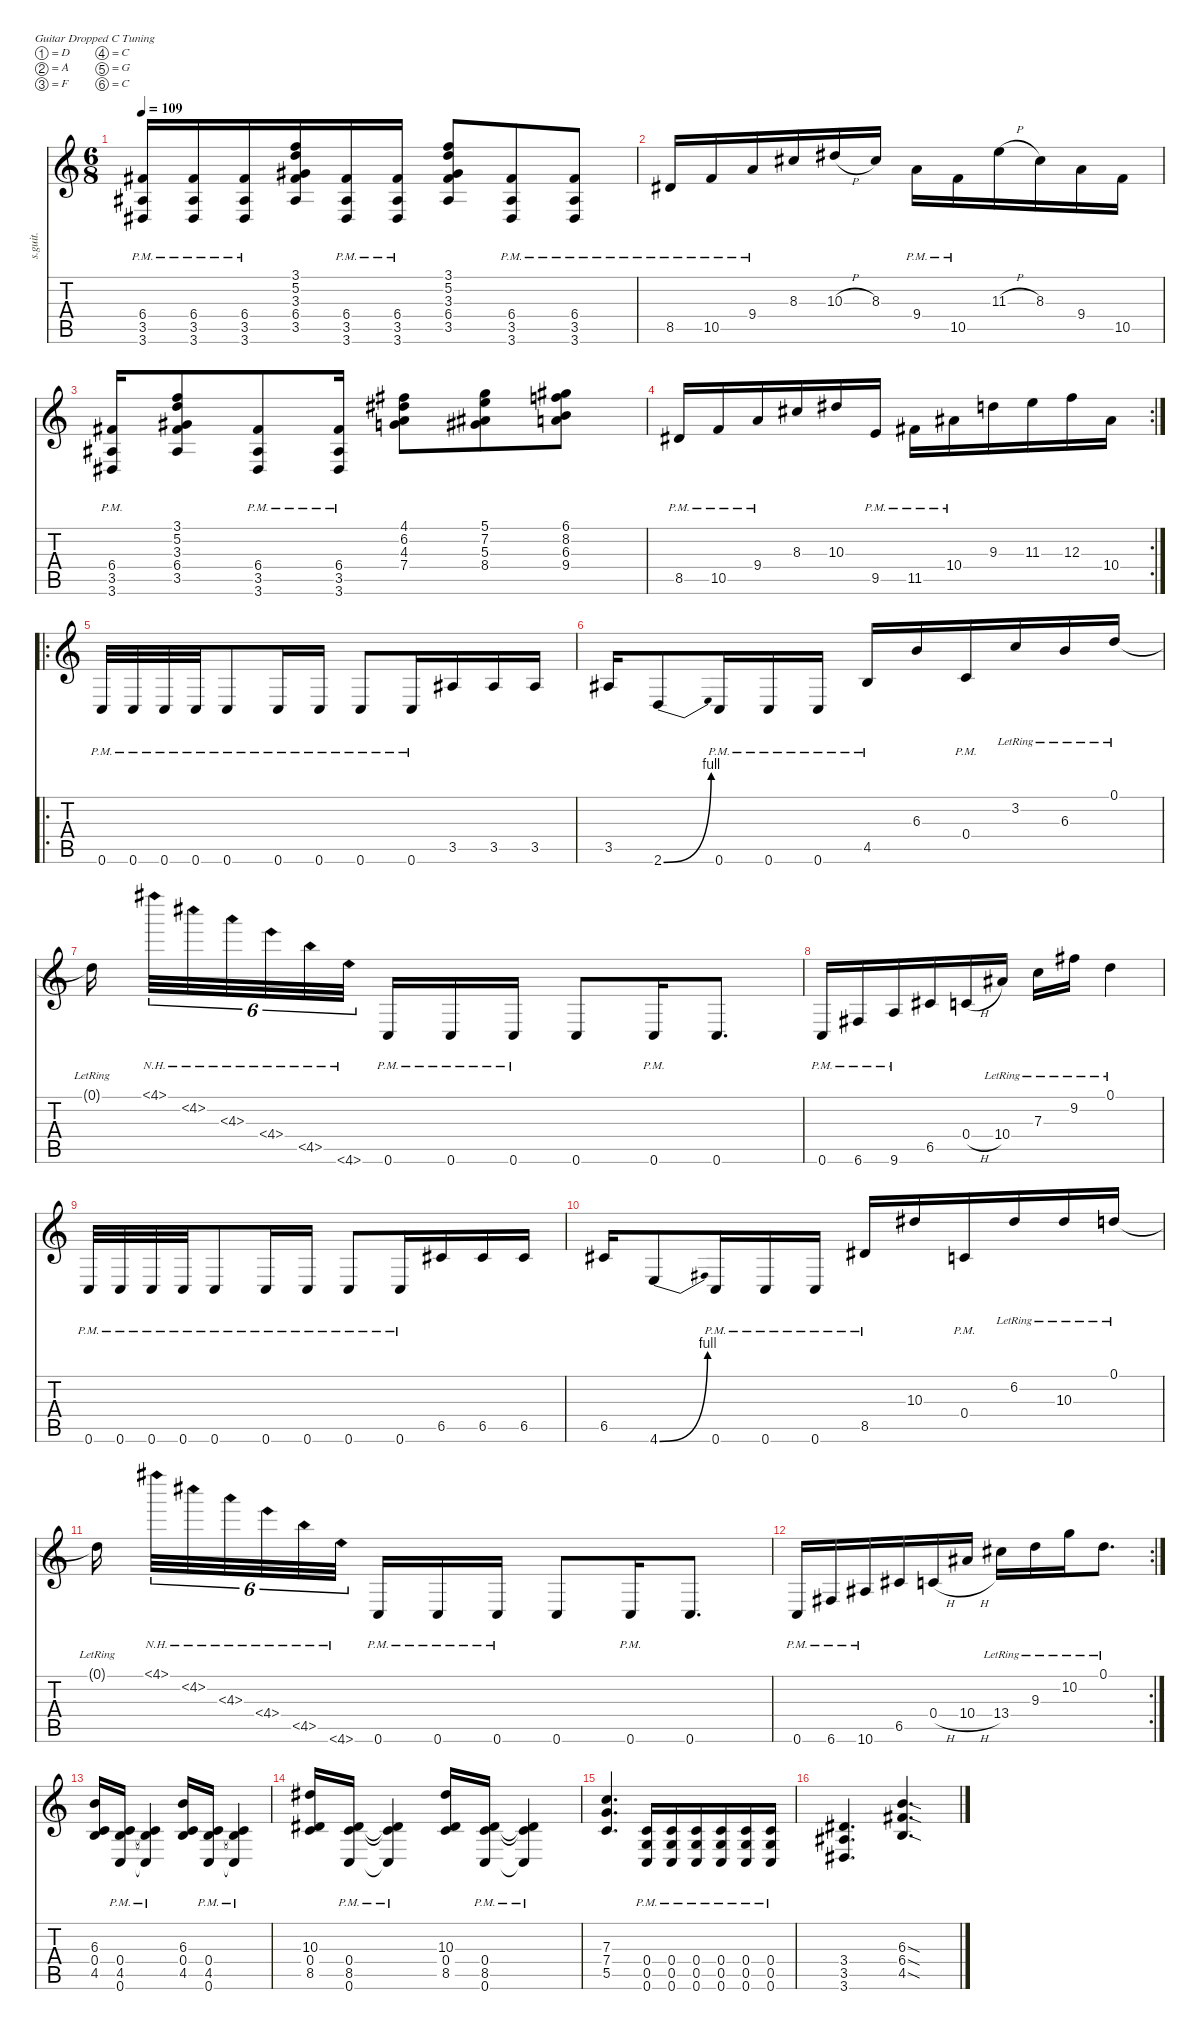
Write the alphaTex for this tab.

\defaultSystemsLayout 4
\hideDynamics
\bracketExtendMode nobrackets
\track ("Rhythm 1" "s.guit.") {instrument distortionguitar}
\staff {score tabs}
\tuning (D4 A3 F3 C3 G2 C2)
\ts (6 8)
\tempo 109
\clef g2
\ks c
(6.4{pm acc #} 3.5{pm acc #} 3.6{pm acc #}).16{lyrics (0 "") lyrics (1 "") lyrics (2 "") lyrics (3 "") lyrics (4 "") dy mf} (6.4{pm acc #} 3.5{pm acc #} 3.6{pm acc #}).16{lyrics (0 "") lyrics (1 "") lyrics (2 "") lyrics (3 "") lyrics (4 "")} (6.4{pm acc #} 3.5{pm acc #} 3.6{pm acc #}).16{lyrics (0 "") lyrics (1 "") lyrics (2 "") lyrics (3 "") lyrics (4 "")} (3.1 5.2 3.3{acc #} 6.4{acc #} 3.5{acc #}).16{lyrics (0 "") lyrics (1 "") lyrics (2 "") lyrics (3 "") lyrics (4 "")} (6.4{pm acc #} 3.5{pm acc #} 3.6{pm acc #}).16{lyrics (0 "") lyrics (1 "") lyrics (2 "") lyrics (3 "") lyrics (4 "")} (6.4{pm acc #} 3.5{pm acc #} 3.6{pm acc #}).16{lyrics (0 "") lyrics (1 "") lyrics (2 "") lyrics (3 "") lyrics (4 "")} (3.1 5.2 3.3{acc #} 6.4{acc #} 3.5{acc #}).8{lyrics (0 "") lyrics (1 "") lyrics (2 "") lyrics (3 "") lyrics (4 "")} (6.4{pm acc #} 3.5{pm acc #} 3.6{pm acc #}).8{lyrics (0 "") lyrics (1 "") lyrics (2 "") lyrics (3 "") lyrics (4 "")} (6.4{pm acc #} 3.5{pm acc #} 3.6{pm acc #}).8{lyrics (0 "") lyrics (1 "") lyrics (2 "") lyrics (3 "") lyrics (4 "")} |
8.5{pm acc #}.16{lyrics (0 "") lyrics (1 "") lyrics (2 "") lyrics (3 "") lyrics (4 "")} 10.5{pm}.16{lyrics (0 "") lyrics (1 "") lyrics (2 "") lyrics (3 "") lyrics (4 "")} 9.4{pm}.16{lyrics (0 "") lyrics (1 "") lyrics (2 "") lyrics (3 "") lyrics (4 "")} 8.3{acc #}.16{lyrics (0 "") lyrics (1 "") lyrics (2 "") lyrics (3 "") lyrics (4 "")} 10.3{h acc #}.16{lyrics (0 "") lyrics (1 "") lyrics (2 "") lyrics (3 "") lyrics (4 "")} 8.3{acc #}.16{lyrics (0 "") lyrics (1 "") lyrics (2 "") lyrics (3 "") lyrics (4 "")} 9.4{pm}.16{lyrics (0 "") lyrics (1 "") lyrics (2 "") lyrics (3 "") lyrics (4 "")} 10.5{pm}.16{lyrics (0 "") lyrics (1 "") lyrics (2 "") lyrics (3 "") lyrics (4 "")} 11.3{h}.16{lyrics (0 "") lyrics (1 "") lyrics (2 "") lyrics (3 "") lyrics (4 "")} 8.3{acc #}.16{lyrics (0 "") lyrics (1 "") lyrics (2 "") lyrics (3 "") lyrics (4 "")} 9.4.16{lyrics (0 "") lyrics (1 "") lyrics (2 "") lyrics (3 "") lyrics (4 "")} 10.5.16{lyrics (0 "") lyrics (1 "") lyrics (2 "") lyrics (3 "") lyrics (4 "")} |
(6.4{pm acc #} 3.5{pm acc #} 3.6{pm acc #}).16{lyrics (0 "") lyrics (1 "") lyrics (2 "") lyrics (3 "") lyrics (4 "")} (3.1 5.2 3.3{acc #} 6.4{acc #} 3.5{acc #}).8{lyrics (0 "") lyrics (1 "") lyrics (2 "") lyrics (3 "") lyrics (4 "")} (6.4{pm acc #} 3.5{pm acc #} 3.6{pm acc #}).8{lyrics (0 "") lyrics (1 "") lyrics (2 "") lyrics (3 "") lyrics (4 "")} (6.4{pm acc #} 3.5{pm acc #} 3.6{pm acc #}).16{lyrics (0 "") lyrics (1 "") lyrics (2 "") lyrics (3 "") lyrics (4 "")} (4.1{acc #} 6.2{acc #} 4.3 7.4).8{lyrics (0 "") lyrics (1 "") lyrics (2 "") lyrics (3 "") lyrics (4 "")} (5.1 7.2 5.3{acc #} 8.4{acc #}).8{lyrics (0 "") lyrics (1 "") lyrics (2 "") lyrics (3 "") lyrics (4 "")} (6.1{acc #} 8.2 6.3 9.4).8{lyrics (0 "") lyrics (1 "") lyrics (2 "") lyrics (3 "") lyrics (4 "")} |
\rc 2
8.5{pm acc #}.16{lyrics (0 "") lyrics (1 "") lyrics (2 "") lyrics (3 "") lyrics (4 "")} 10.5{pm}.16{lyrics (0 "") lyrics (1 "") lyrics (2 "") lyrics (3 "") lyrics (4 "")} 9.4{pm}.16{lyrics (0 "") lyrics (1 "") lyrics (2 "") lyrics (3 "") lyrics (4 "")} 8.3{acc #}.16{lyrics (0 "") lyrics (1 "") lyrics (2 "") lyrics (3 "") lyrics (4 "")} 10.3{acc #}.16{lyrics (0 "") lyrics (1 "") lyrics (2 "") lyrics (3 "") lyrics (4 "")} 9.5{pm}.16{lyrics (0 "") lyrics (1 "") lyrics (2 "") lyrics (3 "") lyrics (4 "")} 11.5{pm acc #}.16{lyrics (0 "") lyrics (1 "") lyrics (2 "") lyrics (3 "") lyrics (4 "")} 10.4{pm acc #}.16{lyrics (0 "") lyrics (1 "") lyrics (2 "") lyrics (3 "") lyrics (4 "")} 9.3.16{lyrics (0 "") lyrics (1 "") lyrics (2 "") lyrics (3 "") lyrics (4 "")} 11.3.16{lyrics (0 "") lyrics (1 "") lyrics (2 "") lyrics (3 "") lyrics (4 "")} 12.3.16{lyrics (0 "") lyrics (1 "") lyrics (2 "") lyrics (3 "") lyrics (4 "")} 10.4{acc #}.16{lyrics (0 "") lyrics (1 "") lyrics (2 "") lyrics (3 "") lyrics (4 "")} |
\ro
0.6{pm}.32{lyrics (0 "") lyrics (1 "") lyrics (2 "") lyrics (3 "") lyrics (4 "")} 0.6{pm}.32{lyrics (0 "") lyrics (1 "") lyrics (2 "") lyrics (3 "") lyrics (4 "")} 0.6{pm}.32{lyrics (0 "") lyrics (1 "") lyrics (2 "") lyrics (3 "") lyrics (4 "")} 0.6{pm}.32{lyrics (0 "") lyrics (1 "") lyrics (2 "") lyrics (3 "") lyrics (4 "")} 0.6{pm}.8{lyrics (0 "") lyrics (1 "") lyrics (2 "") lyrics (3 "") lyrics (4 "")} 0.6{pm}.16{lyrics (0 "") lyrics (1 "") lyrics (2 "") lyrics (3 "") lyrics (4 "")} 0.6{pm}.16{lyrics (0 "") lyrics (1 "") lyrics (2 "") lyrics (3 "") lyrics (4 "")} 0.6{pm}.8{lyrics (0 "") lyrics (1 "") lyrics (2 "") lyrics (3 "") lyrics (4 "")} 0.6{pm}.16{lyrics (0 "") lyrics (1 "") lyrics (2 "") lyrics (3 "") lyrics (4 "")} 3.5{acc #}.16{lyrics (0 "") lyrics (1 "") lyrics (2 "") lyrics (3 "") lyrics (4 "")} 3.5{acc #}.16{lyrics (0 "") lyrics (1 "") lyrics (2 "") lyrics (3 "") lyrics (4 "")} 3.5{acc #}.16{lyrics (0 "") lyrics (1 "") lyrics (2 "") lyrics (3 "") lyrics (4 "")} |
3.5{acc #}.16{lyrics (0 "") lyrics (1 "") lyrics (2 "") lyrics (3 "") lyrics (4 "")} 2.6{be (bend 0 0 60 4)}.8{lyrics (0 "") lyrics (1 "") lyrics (2 "") lyrics (3 "") lyrics (4 "")} 0.6{pm}.16{lyrics (0 "") lyrics (1 "") lyrics (2 "") lyrics (3 "") lyrics (4 "")} 0.6{pm}.16{lyrics (0 "") lyrics (1 "") lyrics (2 "") lyrics (3 "") lyrics (4 "")} 0.6{pm}.16{lyrics (0 "") lyrics (1 "") lyrics (2 "") lyrics (3 "") lyrics (4 "")} 4.5{pm}.16{lyrics (0 "") lyrics (1 "") lyrics (2 "") lyrics (3 "") lyrics (4 "")} 6.3.16{lyrics (0 "") lyrics (1 "") lyrics (2 "") lyrics (3 "") lyrics (4 "")} 0.4{pm}.16{lyrics (0 "") lyrics (1 "") lyrics (2 "") lyrics (3 "") lyrics (4 "")} 3.2{lr}.16{lyrics (0 "") lyrics (1 "") lyrics (2 "") lyrics (3 "") lyrics (4 "")} 6.3{lr}.16{lyrics (0 "") lyrics (1 "") lyrics (2 "") lyrics (3 "") lyrics (4 "")} 0.1{lr}.16{lyrics (0 "") lyrics (1 "") lyrics (2 "") lyrics (3 "") lyrics (4 "")} |
0.1{lr t}.16{lyrics (0 "") lyrics (1 "") lyrics (2 "") lyrics (3 "") lyrics (4 "")} 4.1{nh acc #}.32{tu (6 4) lyrics (0 "") lyrics (1 "") lyrics (2 "") lyrics (3 "") lyrics (4 "")} 4.2{nh acc #}.32{tu (6 4) lyrics (0 "") lyrics (1 "") lyrics (2 "") lyrics (3 "") lyrics (4 "")} 4.3{nh}.32{tu (6 4) lyrics (0 "") lyrics (1 "") lyrics (2 "") lyrics (3 "") lyrics (4 "")} 4.4{nh}.32{tu (6 4) lyrics (0 "") lyrics (1 "") lyrics (2 "") lyrics (3 "") lyrics (4 "")} 4.5{nh}.32{tu (6 4) lyrics (0 "") lyrics (1 "") lyrics (2 "") lyrics (3 "") lyrics (4 "")} 4.6{nh}.32{tu (6 4) lyrics (0 "") lyrics (1 "") lyrics (2 "") lyrics (3 "") lyrics (4 "")} 0.6{pm}.16{lyrics (0 "") lyrics (1 "") lyrics (2 "") lyrics (3 "") lyrics (4 "")} 0.6{pm}.16{lyrics (0 "") lyrics (1 "") lyrics (2 "") lyrics (3 "") lyrics (4 "")} 0.6{pm}.16{lyrics (0 "") lyrics (1 "") lyrics (2 "") lyrics (3 "") lyrics (4 "")} 0.6.8{lyrics (0 "") lyrics (1 "") lyrics (2 "") lyrics (3 "") lyrics (4 "")} 0.6{pm}.16{lyrics (0 "") lyrics (1 "") lyrics (2 "") lyrics (3 "") lyrics (4 "")} 0.6.8{d lyrics (0 "") lyrics (1 "") lyrics (2 "") lyrics (3 "") lyrics (4 "")} |
0.6{pm}.16{lyrics (0 "") lyrics (1 "") lyrics (2 "") lyrics (3 "") lyrics (4 "")} 6.6{pm acc #}.16{lyrics (0 "") lyrics (1 "") lyrics (2 "") lyrics (3 "") lyrics (4 "")} 9.6{pm}.16{lyrics (0 "") lyrics (1 "") lyrics (2 "") lyrics (3 "") lyrics (4 "")} 6.5{acc #}.16{lyrics (0 "") lyrics (1 "") lyrics (2 "") lyrics (3 "") lyrics (4 "")} 0.4{h}.16{lyrics (0 "") lyrics (1 "") lyrics (2 "") lyrics (3 "") lyrics (4 "")} 10.4{lr acc #}.16{lyrics (0 "") lyrics (1 "") lyrics (2 "") lyrics (3 "") lyrics (4 "")} 7.3{lr}.16{lyrics (0 "") lyrics (1 "") lyrics (2 "") lyrics (3 "") lyrics (4 "")} 9.2{lr acc #}.16{lyrics (0 "") lyrics (1 "") lyrics (2 "") lyrics (3 "") lyrics (4 "")} 0.1{lr}.4{lyrics (0 "") lyrics (1 "") lyrics (2 "") lyrics (3 "") lyrics (4 "")} |
0.6{pm}.32{lyrics (0 "") lyrics (1 "") lyrics (2 "") lyrics (3 "") lyrics (4 "")} 0.6{pm}.32{lyrics (0 "") lyrics (1 "") lyrics (2 "") lyrics (3 "") lyrics (4 "")} 0.6{pm}.32{lyrics (0 "") lyrics (1 "") lyrics (2 "") lyrics (3 "") lyrics (4 "")} 0.6{pm}.32{lyrics (0 "") lyrics (1 "") lyrics (2 "") lyrics (3 "") lyrics (4 "")} 0.6{pm}.8{lyrics (0 "") lyrics (1 "") lyrics (2 "") lyrics (3 "") lyrics (4 "")} 0.6{pm}.16{lyrics (0 "") lyrics (1 "") lyrics (2 "") lyrics (3 "") lyrics (4 "")} 0.6{pm}.16{lyrics (0 "") lyrics (1 "") lyrics (2 "") lyrics (3 "") lyrics (4 "")} 0.6{pm}.8{lyrics (0 "") lyrics (1 "") lyrics (2 "") lyrics (3 "") lyrics (4 "")} 0.6{pm}.16{lyrics (0 "") lyrics (1 "") lyrics (2 "") lyrics (3 "") lyrics (4 "")} 6.5{acc #}.16{lyrics (0 "") lyrics (1 "") lyrics (2 "") lyrics (3 "") lyrics (4 "")} 6.5{acc #}.16{lyrics (0 "") lyrics (1 "") lyrics (2 "") lyrics (3 "") lyrics (4 "")} 6.5{acc #}.16{lyrics (0 "") lyrics (1 "") lyrics (2 "") lyrics (3 "") lyrics (4 "")} |
6.5{acc #}.16{lyrics (0 "") lyrics (1 "") lyrics (2 "") lyrics (3 "") lyrics (4 "")} 4.6{be (bend 0 0 60 4)}.8{lyrics (0 "") lyrics (1 "") lyrics (2 "") lyrics (3 "") lyrics (4 "")} 0.6{pm}.16{lyrics (0 "") lyrics (1 "") lyrics (2 "") lyrics (3 "") lyrics (4 "")} 0.6{pm}.16{lyrics (0 "") lyrics (1 "") lyrics (2 "") lyrics (3 "") lyrics (4 "")} 0.6{pm}.16{lyrics (0 "") lyrics (1 "") lyrics (2 "") lyrics (3 "") lyrics (4 "")} 8.5{pm acc #}.16{lyrics (0 "") lyrics (1 "") lyrics (2 "") lyrics (3 "") lyrics (4 "")} 10.3{acc #}.16{lyrics (0 "") lyrics (1 "") lyrics (2 "") lyrics (3 "") lyrics (4 "")} 0.4{pm}.16{lyrics (0 "") lyrics (1 "") lyrics (2 "") lyrics (3 "") lyrics (4 "")} 6.2{lr acc #}.16{lyrics (0 "") lyrics (1 "") lyrics (2 "") lyrics (3 "") lyrics (4 "")} 10.3{lr acc #}.16{lyrics (0 "") lyrics (1 "") lyrics (2 "") lyrics (3 "") lyrics (4 "")} 0.1{lr}.16{lyrics (0 "") lyrics (1 "") lyrics (2 "") lyrics (3 "") lyrics (4 "")} |
0.1{lr t}.16{lyrics (0 "") lyrics (1 "") lyrics (2 "") lyrics (3 "") lyrics (4 "")} 4.1{nh acc #}.32{tu (6 4) lyrics (0 "") lyrics (1 "") lyrics (2 "") lyrics (3 "") lyrics (4 "")} 4.2{nh acc #}.32{tu (6 4) lyrics (0 "") lyrics (1 "") lyrics (2 "") lyrics (3 "") lyrics (4 "")} 4.3{nh}.32{tu (6 4) lyrics (0 "") lyrics (1 "") lyrics (2 "") lyrics (3 "") lyrics (4 "")} 4.4{nh}.32{tu (6 4) lyrics (0 "") lyrics (1 "") lyrics (2 "") lyrics (3 "") lyrics (4 "")} 4.5{nh}.32{tu (6 4) lyrics (0 "") lyrics (1 "") lyrics (2 "") lyrics (3 "") lyrics (4 "")} 4.6{nh}.32{tu (6 4) lyrics (0 "") lyrics (1 "") lyrics (2 "") lyrics (3 "") lyrics (4 "")} 0.6{pm}.16{lyrics (0 "") lyrics (1 "") lyrics (2 "") lyrics (3 "") lyrics (4 "")} 0.6{pm}.16{lyrics (0 "") lyrics (1 "") lyrics (2 "") lyrics (3 "") lyrics (4 "")} 0.6{pm}.16{lyrics (0 "") lyrics (1 "") lyrics (2 "") lyrics (3 "") lyrics (4 "")} 0.6.8{lyrics (0 "") lyrics (1 "") lyrics (2 "") lyrics (3 "") lyrics (4 "")} 0.6{pm}.16{lyrics (0 "") lyrics (1 "") lyrics (2 "") lyrics (3 "") lyrics (4 "")} 0.6.8{d lyrics (0 "") lyrics (1 "") lyrics (2 "") lyrics (3 "") lyrics (4 "")} |
\rc 2
0.6{pm}.16{lyrics (0 "") lyrics (1 "") lyrics (2 "") lyrics (3 "") lyrics (4 "")} 6.6{pm acc #}.16{lyrics (0 "") lyrics (1 "") lyrics (2 "") lyrics (3 "") lyrics (4 "")} 10.6{pm acc #}.16{lyrics (0 "") lyrics (1 "") lyrics (2 "") lyrics (3 "") lyrics (4 "")} 6.5{acc #}.16{lyrics (0 "") lyrics (1 "") lyrics (2 "") lyrics (3 "") lyrics (4 "")} 0.4{h}.16{lyrics (0 "") lyrics (1 "") lyrics (2 "") lyrics (3 "") lyrics (4 "")} 10.4{h acc #}.16{lyrics (0 "") lyrics (1 "") lyrics (2 "") lyrics (3 "") lyrics (4 "")} 13.4{lr acc #}.16{lyrics (0 "") lyrics (1 "") lyrics (2 "") lyrics (3 "") lyrics (4 "")} 9.3{lr}.16{lyrics (0 "") lyrics (1 "") lyrics (2 "") lyrics (3 "") lyrics (4 "")} 10.2{lr}.16{lyrics (0 "") lyrics (1 "") lyrics (2 "") lyrics (3 "") lyrics (4 "")} 0.1{lr}.8{d lyrics (0 "") lyrics (1 "") lyrics (2 "") lyrics (3 "") lyrics (4 "")} |
(6.3 0.4 4.5).16{lyrics (0 "") lyrics (1 "") lyrics (2 "") lyrics (3 "") lyrics (4 "")} (0.4{pm} 4.5{pm} 0.6{pm}).16{lyrics (0 "") lyrics (1 "") lyrics (2 "") lyrics (3 "") lyrics (4 "")} (0.4{pm t} 4.5{pm t} 0.6{pm t}).4{lyrics (0 "") lyrics (1 "") lyrics (2 "") lyrics (3 "") lyrics (4 "")} (6.3 0.4 4.5).16{lyrics (0 "") lyrics (1 "") lyrics (2 "") lyrics (3 "") lyrics (4 "")} (0.4{pm} 4.5{pm} 0.6{pm}).16{lyrics (0 "") lyrics (1 "") lyrics (2 "") lyrics (3 "") lyrics (4 "")} (0.4{pm t} 4.5{pm t} 0.6{pm t}).4{lyrics (0 "") lyrics (1 "") lyrics (2 "") lyrics (3 "") lyrics (4 "")} |
(10.3{acc #} 0.4 8.5{acc #}).16{lyrics (0 "") lyrics (1 "") lyrics (2 "") lyrics (3 "") lyrics (4 "")} (0.4{pm} 8.5{pm acc #} 0.6{pm}).16{lyrics (0 "") lyrics (1 "") lyrics (2 "") lyrics (3 "") lyrics (4 "")} (0.4{pm t} 8.5{pm t acc #} 0.6{pm t}).4{lyrics (0 "") lyrics (1 "") lyrics (2 "") lyrics (3 "") lyrics (4 "")} (10.3{acc #} 0.4 8.5{acc #}).16{lyrics (0 "") lyrics (1 "") lyrics (2 "") lyrics (3 "") lyrics (4 "")} (0.4{pm} 8.5{pm acc #} 0.6{pm}).16{lyrics (0 "") lyrics (1 "") lyrics (2 "") lyrics (3 "") lyrics (4 "")} (0.4{pm t} 8.5{pm t acc #} 0.6{pm t}).4{lyrics (0 "") lyrics (1 "") lyrics (2 "") lyrics (3 "") lyrics (4 "")} |
(7.3 7.4 5.5).4{d lyrics (0 "") lyrics (1 "") lyrics (2 "") lyrics (3 "") lyrics (4 "")} (0.4{pm} 0.5{pm} 0.6{pm}).16{lyrics (0 "") lyrics (1 "") lyrics (2 "") lyrics (3 "") lyrics (4 "")} (0.4{pm} 0.5{pm} 0.6{pm}).16{lyrics (0 "") lyrics (1 "") lyrics (2 "") lyrics (3 "") lyrics (4 "")} (0.4{pm} 0.5{pm} 0.6{pm}).16{lyrics (0 "") lyrics (1 "") lyrics (2 "") lyrics (3 "") lyrics (4 "")} (0.4{pm} 0.5{pm} 0.6{pm}).16{lyrics (0 "") lyrics (1 "") lyrics (2 "") lyrics (3 "") lyrics (4 "")} (0.4{pm} 0.5{pm} 0.6{pm}).16{lyrics (0 "") lyrics (1 "") lyrics (2 "") lyrics (3 "") lyrics (4 "")} (0.4{pm} 0.5{pm} 0.6{pm}).16{lyrics (0 "") lyrics (1 "") lyrics (2 "") lyrics (3 "") lyrics (4 "")} |
(3.4{acc #} 3.5{acc #} 3.6{acc #}).4{d lyrics (0 "") lyrics (1 "") lyrics (2 "") lyrics (3 "") lyrics (4 "")} (6.4{sod acc #} 4.5{sod} 6.3{sod}).4{d lyrics (0 "") lyrics (1 "") lyrics (2 "") lyrics (3 "") lyrics (4 "")}
